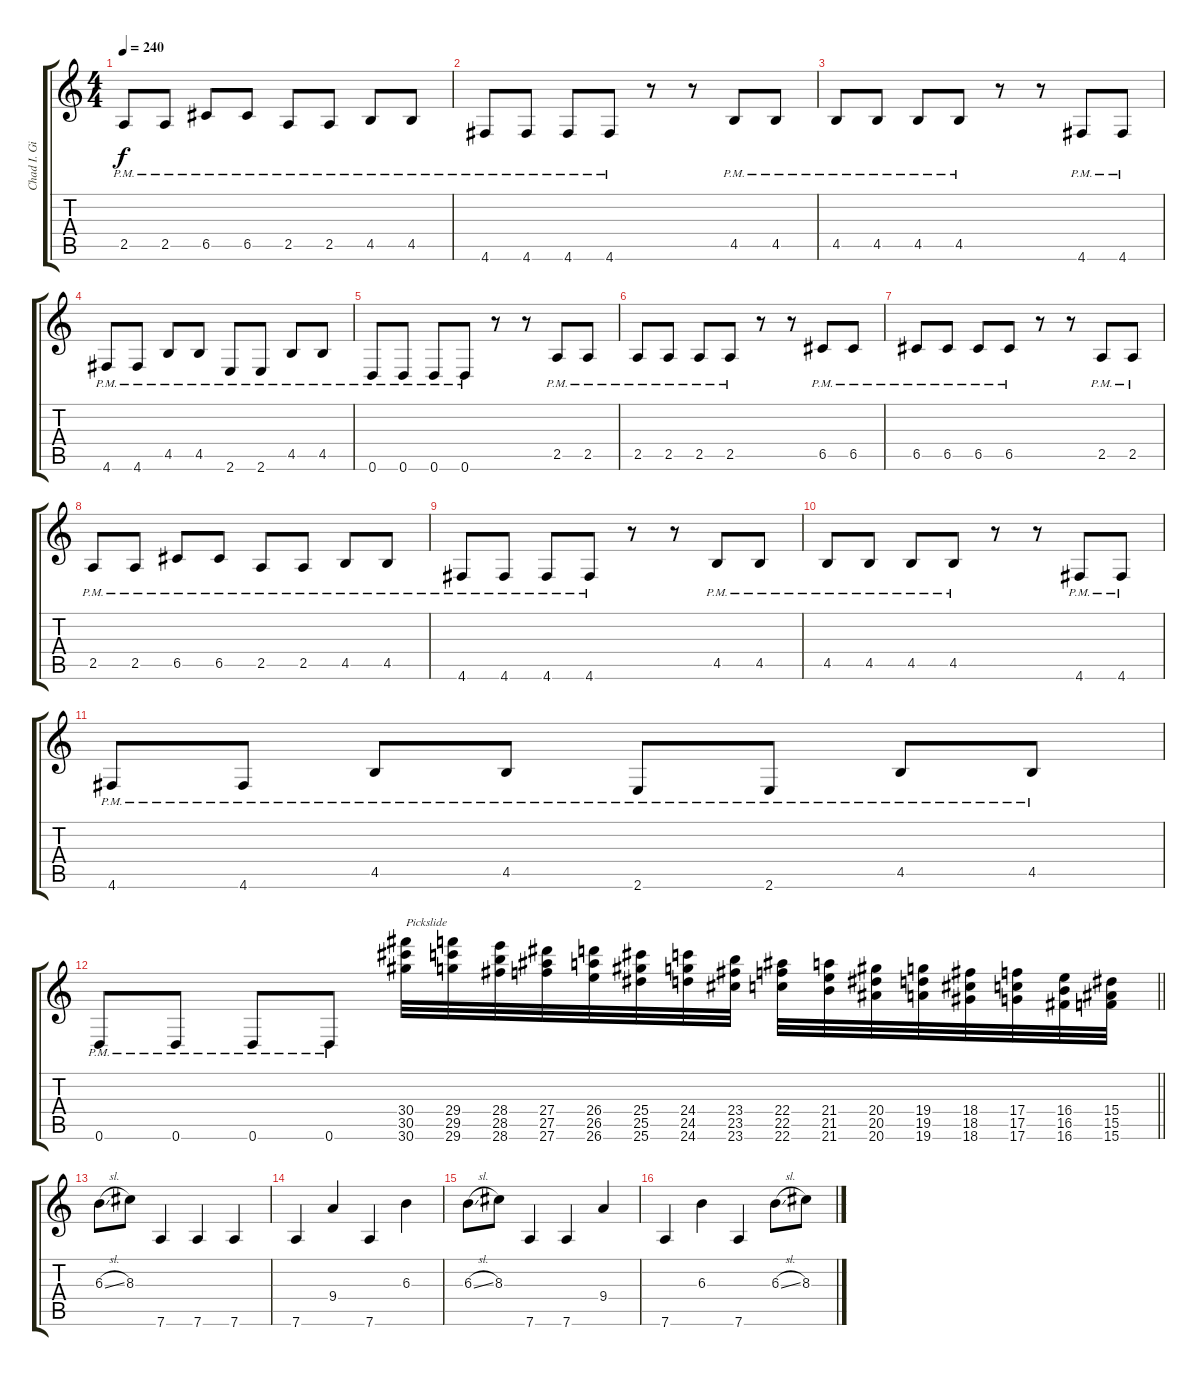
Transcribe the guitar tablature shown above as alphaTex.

\track ("Chad I. Ginsburg" "Chad I. Gi") {instrument distortionguitar}
\staff {score tabs}
\tuning (D4 A3 F3 C3 G2 D2) {hide}
\ts (4 4)
\tempo 240
\clef g2
\ks c
2.5{pm}.8{dy f} 2.5{pm}.8 6.5{pm}.8 6.5{pm}.8 2.5{pm}.8 2.5{pm}.8 4.5{pm}.8 4.5{pm}.8 |
4.6{pm}.8 4.6{pm}.8 4.6{pm}.8 4.6{pm}.8 r.8 r.8 4.5{pm}.8 4.5{pm}.8 |
4.5{pm}.8 4.5{pm}.8 4.5{pm}.8 4.5{pm}.8 r.8 r.8 4.6{pm}.8 4.6{pm}.8 |
4.6{pm}.8 4.6{pm}.8 4.5{pm}.8 4.5{pm}.8 2.6{pm}.8 2.6{pm}.8 4.5{pm}.8 4.5{pm}.8 |
0.6{pm}.8 0.6{pm}.8 0.6{pm}.8 0.6{pm}.8 r.8 r.8 2.5{pm}.8 2.5{pm}.8 |
2.5{pm}.8 2.5{pm}.8 2.5{pm}.8 2.5{pm}.8 r.8 r.8 6.5{pm}.8 6.5{pm}.8 |
6.5{pm}.8 6.5{pm}.8 6.5{pm}.8 6.5{pm}.8 r.8 r.8 2.5{pm}.8 2.5{pm}.8 |
2.5{pm}.8 2.5{pm}.8 6.5{pm}.8 6.5{pm}.8 2.5{pm}.8 2.5{pm}.8 4.5{pm}.8 4.5{pm}.8 |
4.6{pm}.8 4.6{pm}.8 4.6{pm}.8 4.6{pm}.8 r.8 r.8 4.5{pm}.8 4.5{pm}.8 |
4.5{pm}.8 4.5{pm}.8 4.5{pm}.8 4.5{pm}.8 r.8 r.8 4.6{pm}.8 4.6{pm}.8 |
4.6{pm}.8 4.6{pm}.8 4.5{pm}.8 4.5{pm}.8 2.6{pm}.8 2.6{pm}.8 4.5{pm}.8 4.5{pm}.8 |
\barLineRight lightlight
0.6{pm}.8 0.6{pm}.8 0.6{pm}.8 0.6{pm}.8 (30.4 30.5 30.6).32{txt "Pickslide" instrument guitarfretnoise} (29.4 29.5 29.6).32 (28.4 28.5 28.6).32 (27.4 27.5 27.6).32 (26.4 26.5 26.6).32 (25.4 25.5 25.6).32 (24.4 24.5 24.6).32 (23.4 23.5 23.6).32 (22.4 22.5 22.6).32 (21.4 21.5 21.6).32 (20.4 20.5 20.6).32 (19.4 19.5 19.6).32 (18.4 18.5 18.6).32 (17.4 17.5 17.6).32 (16.4 16.5 16.6).32 (15.4 15.5 15.6).32 |
\section ("" "")
6.3{sl}.8{instrument distortionguitar} 8.3.8 7.6.4 7.6.4 7.6.4 |
7.6.4 9.4.4 7.6.4 6.3.4 |
6.3{sl}.8 8.3.8 7.6.4 7.6.4 9.4.4 |
7.6.4 6.3.4 7.6.4 6.3{sl}.8 8.3.8
